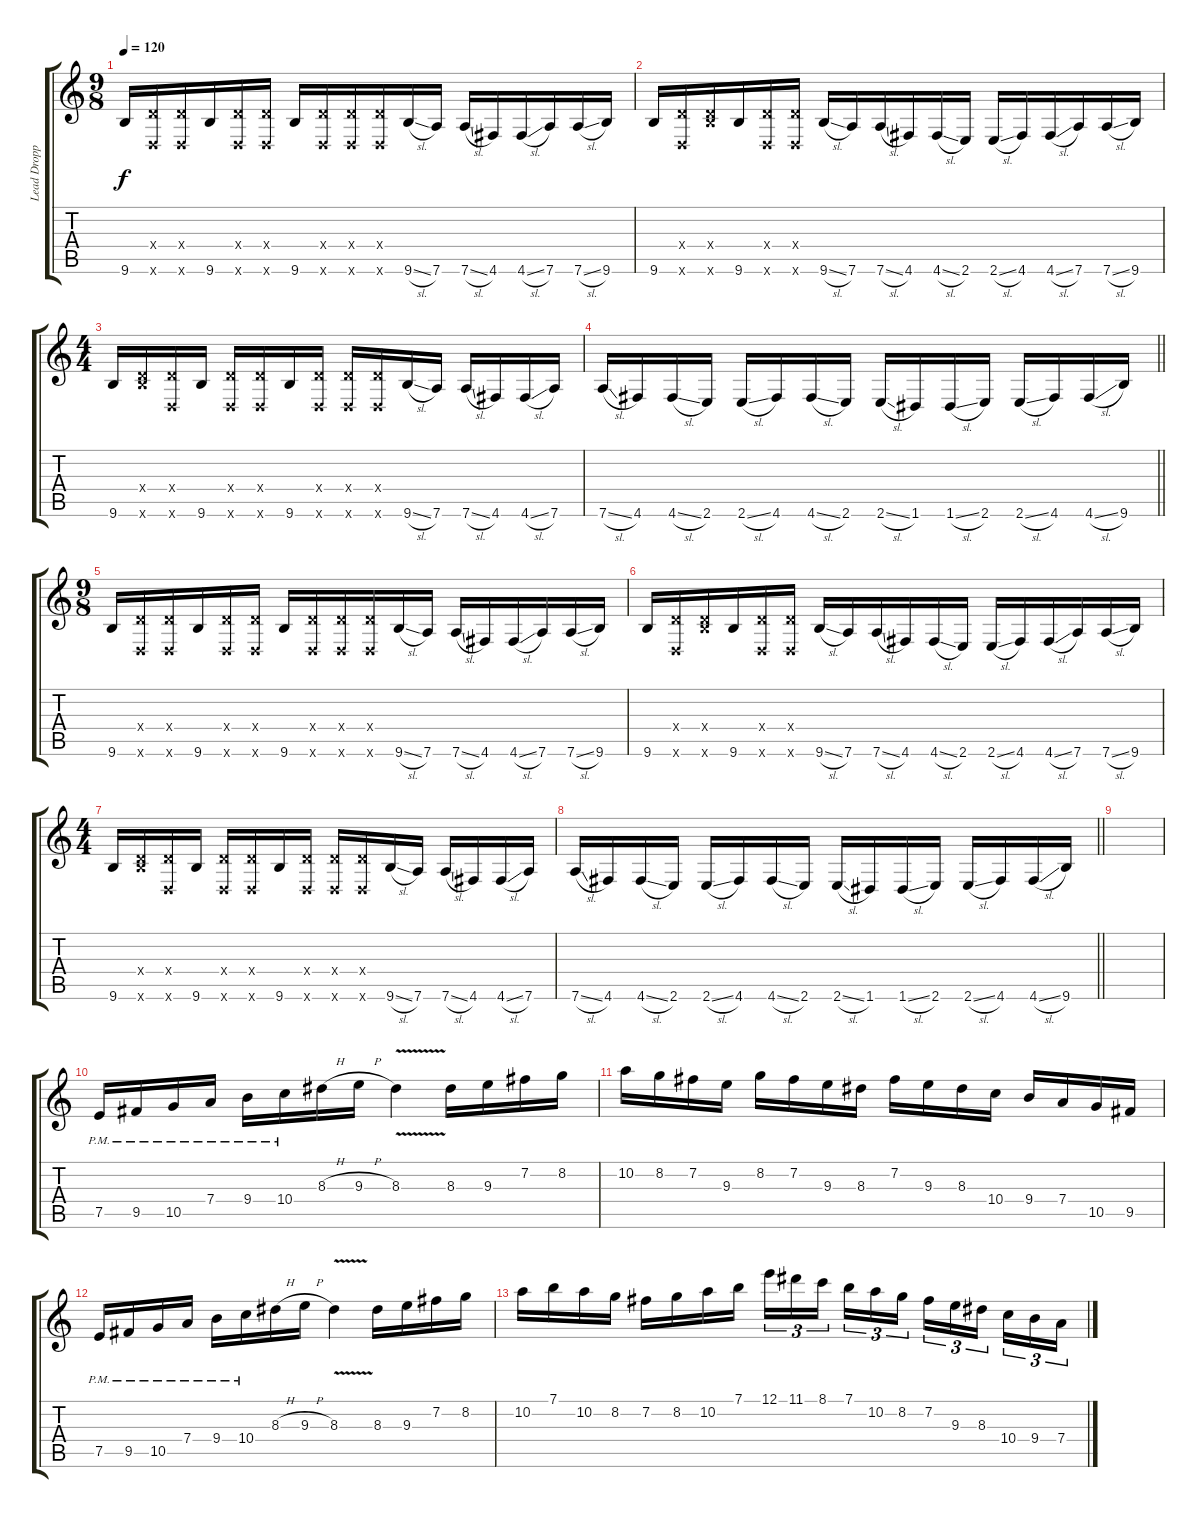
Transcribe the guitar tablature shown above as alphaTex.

\track ("Lead Dropped D " "Lead Dropp") {instrument distortionguitar}
\staff {score tabs}
\tuning (E4 B3 G3 D3 A2 D2) {hide}
\ts (9 8)
\section ("" "")
\tempo 120
\clef g2
\ks c
9.6.16{dy f} (0.4{x} 0.6{x}).16 (0.4{x} 0.6{x}).16 9.6.16 (0.4{x} 0.6{x}).16 (0.4{x} 0.6{x}).16 9.6.16 (0.4{x} 0.6{x}).16 (0.4{x} 0.6{x}).16 (0.4{x} 0.6{x}).16 9.6{sl}.16 7.6.16 7.6{sl}.16 4.6.16 4.6{sl}.16 7.6.16 7.6{sl}.16 9.6.16 |
9.6.16 (0.4{x} 0.6{x}).16 (0.4{x} 9.6{x}).16 9.6.16 (0.4{x} 0.6{x}).16 (0.4{x} 0.6{x}).16 9.6{sl}.16 7.6.16 7.6{sl}.16 4.6.16 4.6{sl}.16 2.6.16 2.6{sl}.16 4.6.16 4.6{sl}.16 7.6.16 7.6{sl}.16 9.6.16 |
\ts (4 4)
9.6.16 (0.4{x} 9.6{x}).16 (0.4{x} 0.6{x}).16 9.6.16 (0.4{x} 0.6{x}).16 (0.4{x} 0.6{x}).16 9.6.16 (0.4{x} 0.6{x}).16 (0.4{x} 0.6{x}).16 (0.4{x} 0.6{x}).16 9.6{sl}.16 7.6.16 7.6{sl}.16 4.6.16 4.6{sl}.16 7.6.16 |
\barLineRight lightlight
7.6{sl}.16 4.6.16 4.6{sl}.16 2.6.16 2.6{sl}.16 4.6.16 4.6{sl}.16 2.6.16 2.6{sl}.16 1.6.16 1.6{sl}.16 2.6.16 2.6{sl}.16 4.6.16 4.6{sl}.16 9.6.16 |
\ts (9 8)
9.6.16{balance 8} (0.4{x} 0.6{x}).16 (0.4{x} 0.6{x}).16 9.6.16 (0.4{x} 0.6{x}).16 (0.4{x} 0.6{x}).16 9.6.16 (0.4{x} 0.6{x}).16 (0.4{x} 0.6{x}).16 (0.4{x} 0.6{x}).16 9.6{sl}.16 7.6.16 7.6{sl}.16 4.6.16 4.6{sl}.16 7.6.16 7.6{sl}.16 9.6.16 |
9.6.16 (0.4{x} 0.6{x}).16 (0.4{x} 9.6{x}).16 9.6.16 (0.4{x} 0.6{x}).16 (0.4{x} 0.6{x}).16 9.6{sl}.16 7.6.16 7.6{sl}.16 4.6.16 4.6{sl}.16 2.6.16 2.6{sl}.16 4.6.16 4.6{sl}.16 7.6.16 7.6{sl}.16 9.6.16 |
\ts (4 4)
9.6.16 (0.4{x} 9.6{x}).16 (0.4{x} 0.6{x}).16 9.6.16 (0.4{x} 0.6{x}).16 (0.4{x} 0.6{x}).16 9.6.16 (0.4{x} 0.6{x}).16 (0.4{x} 0.6{x}).16 (0.4{x} 0.6{x}).16 9.6{sl}.16 7.6.16 7.6{sl}.16 4.6.16 4.6{sl}.16 7.6.16 |
\barLineRight lightlight
7.6{sl}.16 4.6.16 4.6{sl}.16 2.6.16 2.6{sl}.16 4.6.16 4.6{sl}.16 2.6.16 2.6{sl}.16 1.6.16 1.6{sl}.16 2.6.16 2.6{sl}.16 4.6.16 4.6{sl}.16 9.6.16 |
|
7.5{pm}.16 9.5{pm}.16 10.5{pm}.16 7.4{pm}.16 9.4{pm}.16 10.4{pm}.16 8.3{h}.16 9.3{h}.16 8.3{v}.4 8.3.16 9.3.16 7.2.16 8.2.16 |
10.2.16 8.2.16 7.2.16 9.3.16 8.2.16 7.2.16 9.3.16 8.3.16 7.2.16 9.3.16 8.3.16 10.4.16 9.4.16 7.4.16 10.5.16 9.5.16 |
7.5{pm}.16 9.5{pm}.16 10.5{pm}.16 7.4{pm}.16 9.4{pm}.16 10.4{pm}.16 8.3{h}.16 9.3{h}.16 8.3{v}.4 8.3.16 9.3.16 7.2.16 8.2.16 |
10.2.16 7.1.16 10.2.16 8.2.16 7.2.16 8.2.16 10.2.16 7.1.16 12.1.16{tu (3 2)} 11.1.16{tu (3 2)} 8.1.16{tu (3 2) beam splitsecondary} 7.1.16{tu (3 2)} 10.2.16{tu (3 2)} 8.2.16{tu (3 2)} 7.2.16{tu (3 2)} 9.3.16{tu (3 2)} 8.3.16{tu (3 2) beam splitsecondary} 10.4.16{tu (3 2)} 9.4.16{tu (3 2)} 7.4.16{tu (3 2)}
